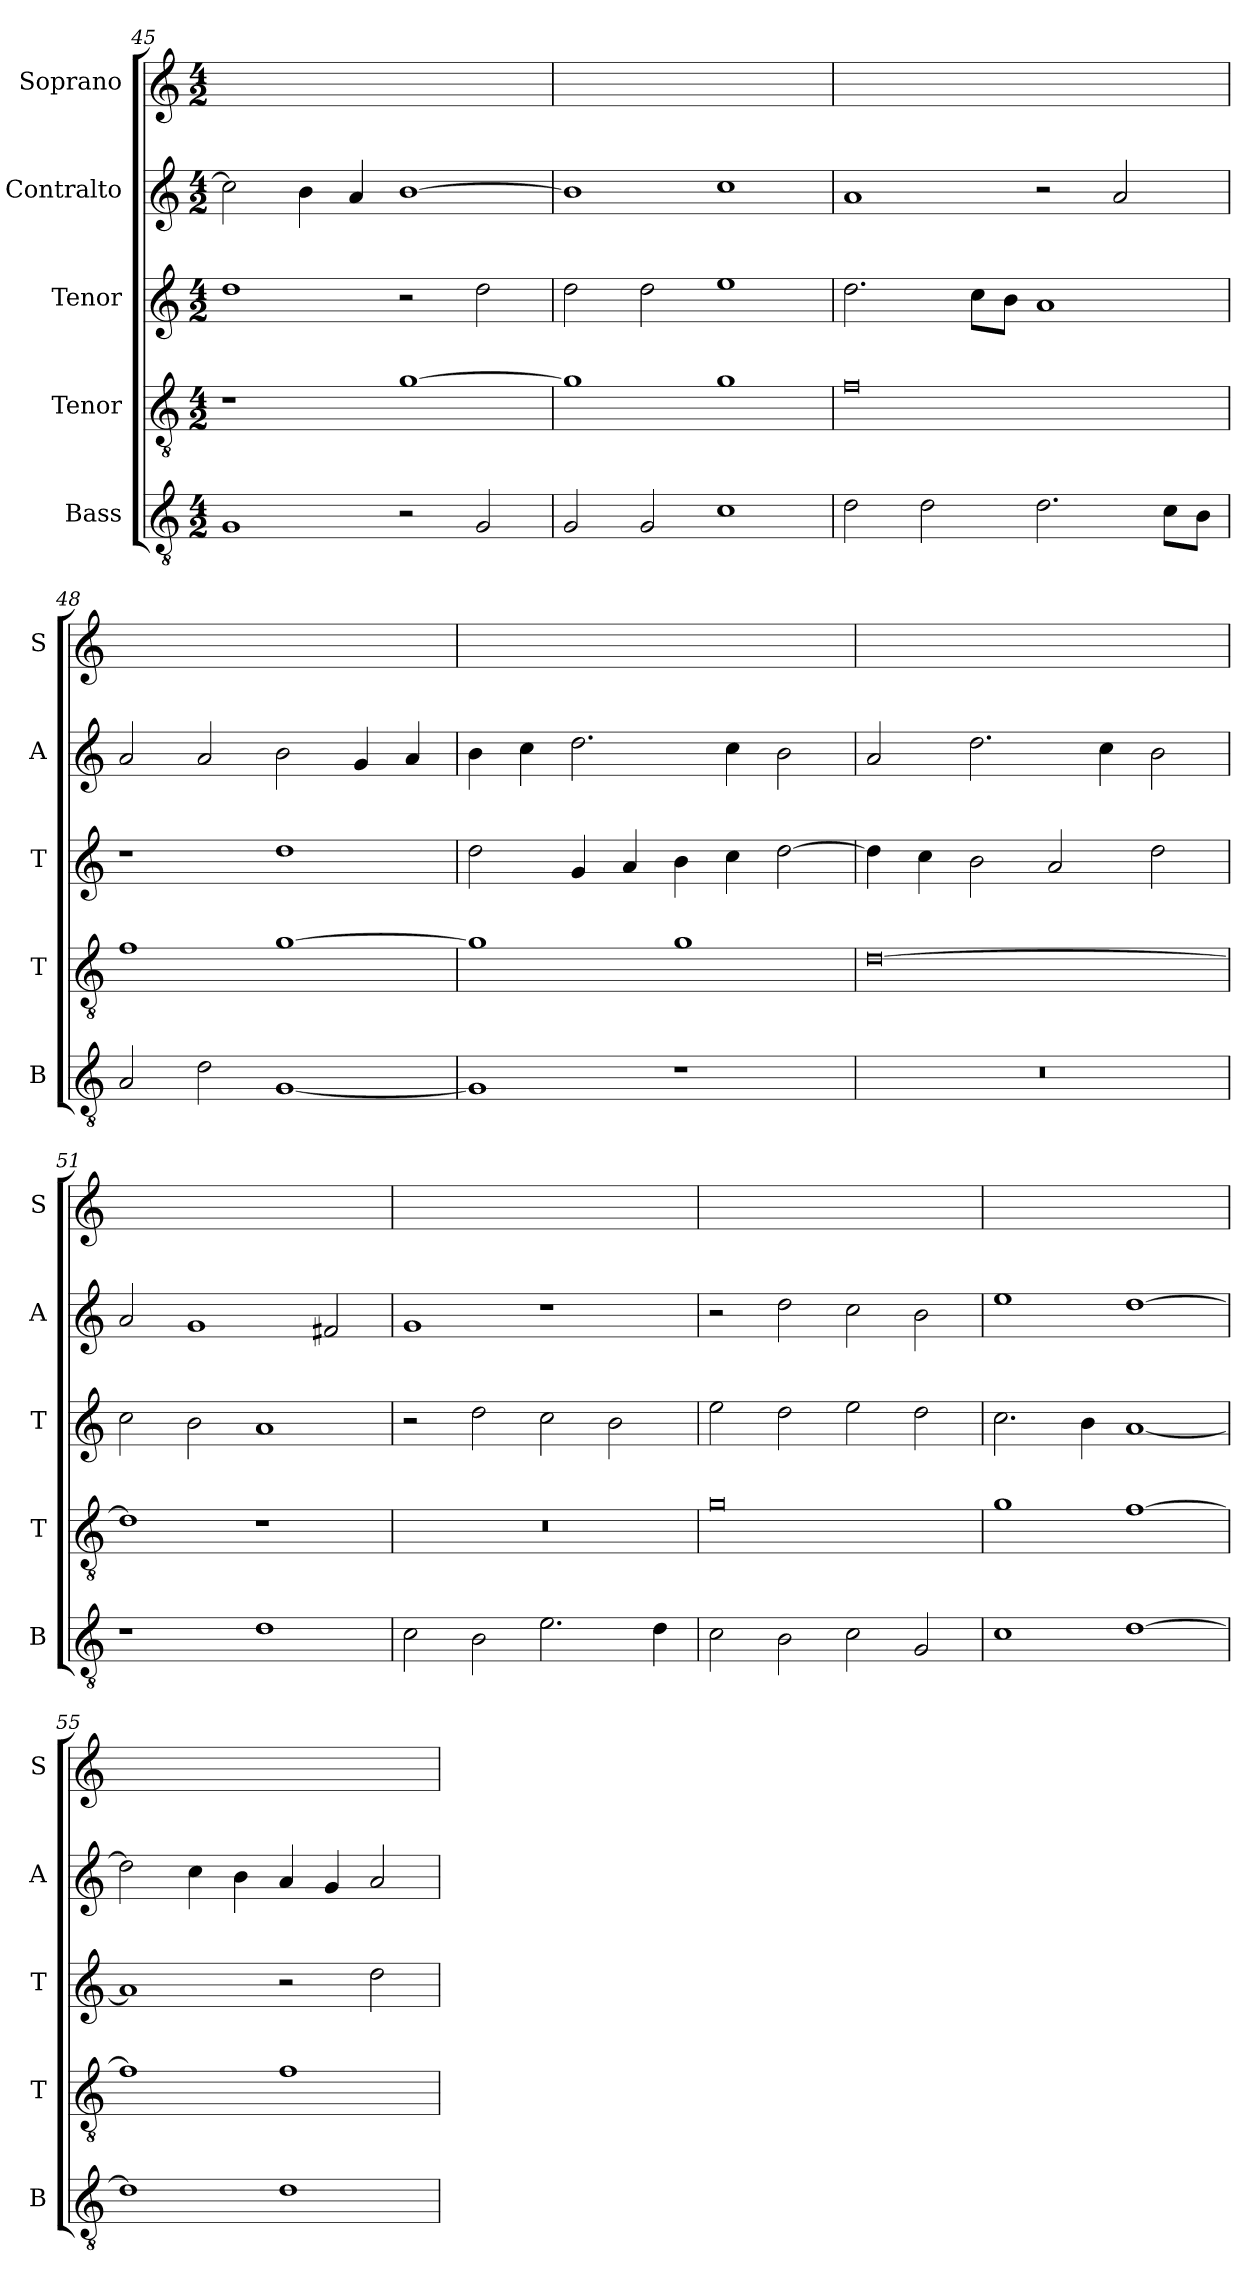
**kern	**kern	**kern	**kern	**kern
*part5	*part4	*part3	*part2	*part1
*staff5	*staff4	*staff3	*staff2	*staff1
*I"Bass	*I"Tenor	*I"Tenor	*I"Contralto	*I"Soprano
*I'B	*I'T	*I'T	*I'A	*I'S
*clefGv2	*clefGv2	*clefG2	*clefG2	*clefG2
*k[]	*k[]	*k[]	*k[]	*k[]
*G:mix	*G:mix	*G:mix	*G:mix	*G:mix
*M4/2	*M4/2	*M4/2	*M4/2	*M4/2
=45	=45	=45	=45	=45
1G	1r	1dd	2cc]	0ryy
.	.	.	4b	.
.	.	.	4a	.
2r	[1g	2r	[1b	.
2G	.	2dd	.	.
=46	=46	=46	=46	=46
2G	1g]	2dd	1b]	0ryy
2G	.	2dd	.	.
1c	1g	1ee	1cc	.
=47	=47	=47	=47	=47
2d	0f	2.dd	1a	0ryy
2d	.	.	.	.
.	.	8cc\L	.	.
.	.	8b\J	.	.
2.d	.	1a	2r	.
.	.	.	2a	.
8c\L	.	.	.	.
8B\J	.	.	.	.
=48	=48	=48	=48	=48
2A	1f	1r	2a	0ryy
2d	.	.	2a	.
[1G	[1g	1dd	2b	.
.	.	.	4g	.
.	.	.	4a	.
=49	=49	=49	=49	=49
1G]	1g]	2dd	4b	0ryy
.	.	.	4cc	.
.	.	4g	2.dd	.
.	.	4a	.	.
1r	1g	4b	.	.
.	.	4cc	4cc	.
.	.	[2dd	2b	.
=50	=50	=50	=50	=50
0r	[0d	4dd]	2a	0ryy
.	.	4cc	.	.
.	.	2b	2.dd	.
.	.	2a	.	.
.	.	.	4cc	.
.	.	2dd	2b	.
=51	=51	=51	=51	=51
1r	1d]	2cc	2a	0ryy
.	.	2b	1g	.
1d	1r	1a	.	.
.	.	.	2f#X	.
=52	=52	=52	=52	=52
2c	0r	2r	1g	0ryy
2B	.	2dd	.	.
2.e	.	2cc	1r	.
.	.	2b	.	.
4d	.	.	.	.
=53	=53	=53	=53	=53
2c	0g	2ee	2r	0ryy
2B	.	2dd	2dd	.
2c	.	2ee	2cc	.
2G	.	2dd	2b	.
=54	=54	=54	=54	=54
1c	1g	2.cc	1ee	0ryy
.	.	4b	.	.
[1d	[1f	[1a	[1dd	.
=55	=55	=55	=55	=55
1d]	1f]	1a]	2dd]	0ryy
.	.	.	4cc	.
.	.	.	4b	.
1d	1f	2r	4a	.
.	.	.	4g	.
.	.	2dd	2a	.
=	=	=	=	=
*-	*-	*-	*-	*-
